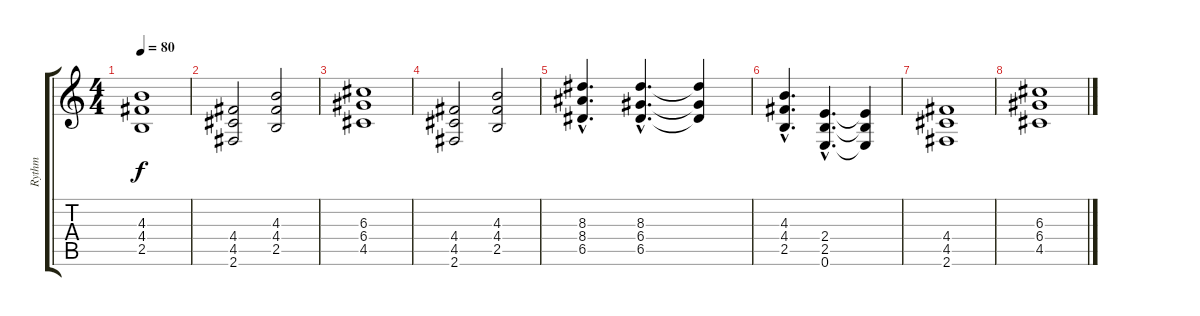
\track ("Rythm" "Rythm") {instrument distortionguitar}
\staff {score tabs}
\tuning (E4 B3 G3 D3 A2 E2) {hide}
\ts (4 4)
\tempo 80
\clef g2
\ks c
(4.3 4.4 2.5).1{dy f} |
(4.4 4.5 2.6).2 (4.3 4.4 2.5).2 |
(6.3 6.4 4.5).1 |
(4.4 4.5 2.6).2 (4.3 4.4 2.5).2 |
(8.3{hac} 8.4{hac} 6.5{hac}).4{d} (8.3{hac} 6.4{hac} 6.5{hac}).4{d} (8.3{t} 6.4{t} 6.5{t}).4 |
(4.3{hac} 4.4{hac} 2.5{hac}).4{d} (2.4{hac} 2.5{hac} 0.6{hac}).4{d} (2.4{t} 2.5{t} 0.6{t}).4 |
(4.4 4.5 2.6).1 |
(6.3 6.4 4.5).1
